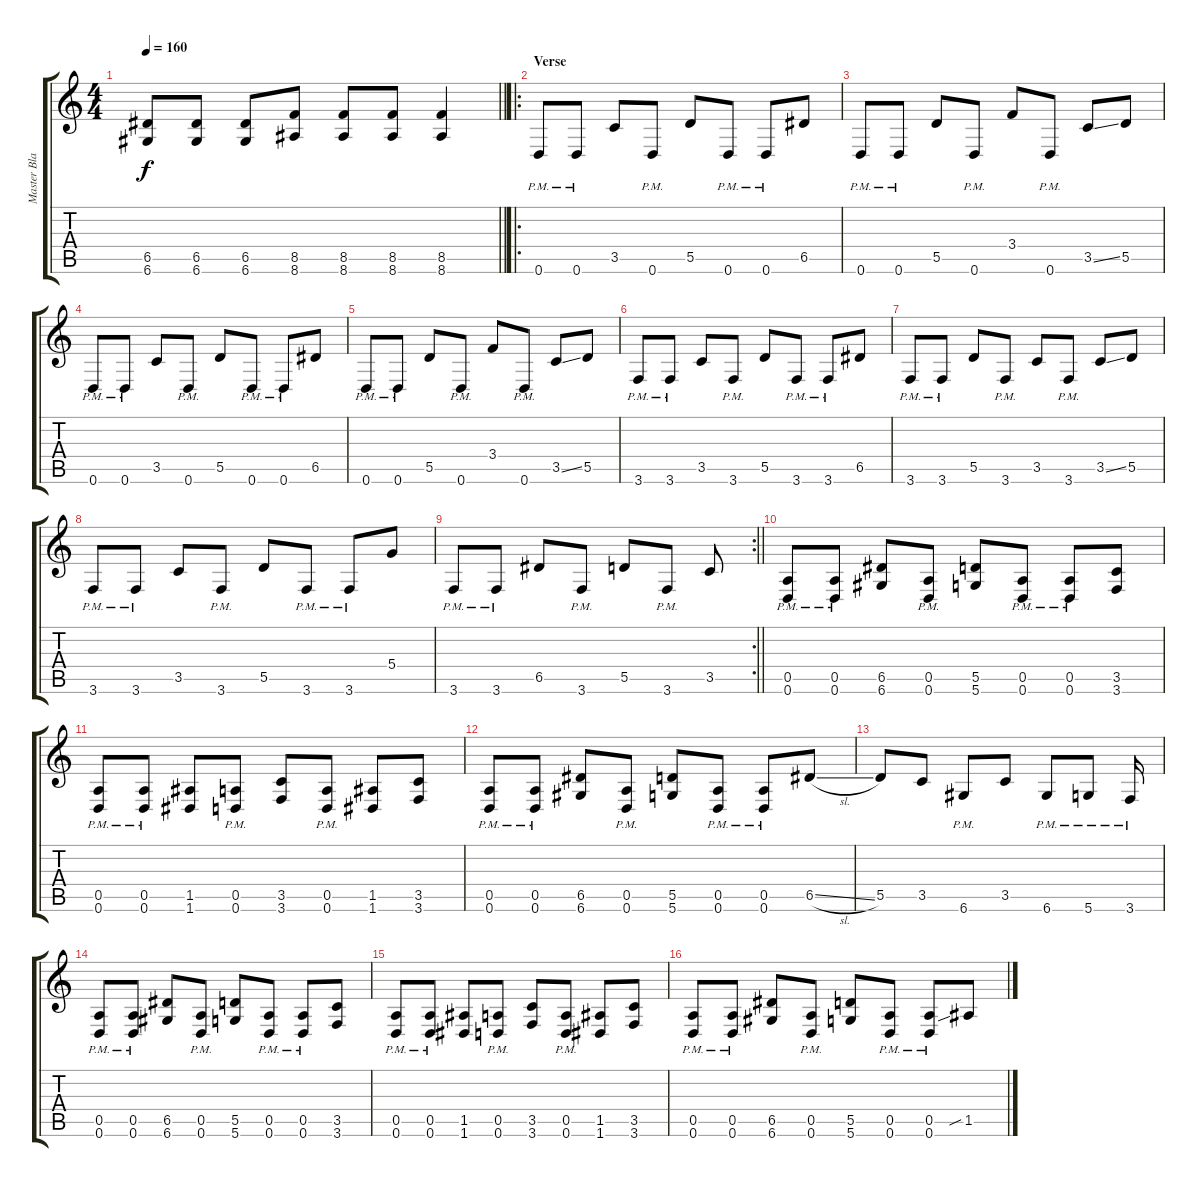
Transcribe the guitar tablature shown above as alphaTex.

\track ("Master Blaster" "Master Bla") {instrument overdrivenguitar}
\staff {score tabs}
\tuning (E4 B3 G3 D3 A2 D2) {hide}
\ts (4 4)
\tempo 160
\clef g2
\barLineRight lightlight
\ks c
(6.5 6.6).8{dy f} (6.5 6.6).8 (6.5 6.6).8 (8.5 8.6).8 (8.5 8.6).8 (8.5 8.6).8 (8.5 8.6).4 |
\ro
\section ("" "Verse")
0.6{pm}.8 0.6{pm}.8 3.5.8 0.6{pm}.8 5.5.8 0.6{pm}.8 0.6{pm}.8 6.5.8 |
0.6{pm}.8 0.6{pm}.8 5.5.8 0.6{pm}.8 3.4.8 0.6{pm}.8 3.5{ss}.8 5.5.8 |
0.6{pm}.8 0.6{pm}.8 3.5.8 0.6{pm}.8 5.5.8 0.6{pm}.8 0.6{pm}.8 6.5.8 |
0.6{pm}.8 0.6{pm}.8 5.5.8 0.6{pm}.8 3.4.8 0.6{pm}.8 3.5{ss}.8 5.5.8 |
3.6{pm}.8 3.6{pm}.8 3.5.8 3.6{pm}.8 5.5.8 3.6{pm}.8 3.6{pm}.8 6.5.8 |
3.6{pm}.8 3.6{pm}.8 5.5.8 3.6{pm}.8 3.5.8 3.6{pm}.8 3.5{ss}.8 5.5.8 |
3.6{pm}.8 3.6{pm}.8 3.5.8 3.6{pm}.8 5.5.8 3.6{pm}.8 3.6{pm}.8 5.4.8 |
\rc 2
\barLineRight lightlight
3.6{pm}.8 3.6{pm}.8 6.5.8 3.6{pm}.8 5.5.8 3.6{pm}.8 3.5.8 |
(0.5{pm} 0.6{pm}).8 (0.5{pm} 0.6{pm}).8 (6.5 6.6).8 (0.5{pm} 0.6{pm}).8 (5.5 5.6).8 (0.5{pm} 0.6{pm}).8 (0.5{pm} 0.6{pm}).8 (3.5 3.6).8 |
(0.5{pm} 0.6{pm}).8 (0.5{pm} 0.6{pm}).8 (1.5 1.6).8 (0.5{pm} 0.6{pm}).8 (3.5 3.6).8 (0.5{pm} 0.6{pm}).8 (1.5 1.6).8 (3.5 3.6).8 |
(0.5{pm} 0.6{pm}).8 (0.5{pm} 0.6{pm}).8 (6.5 6.6).8 (0.5{pm} 0.6{pm}).8 (5.5 5.6).8 (0.5{pm} 0.6{pm}).8 (0.5{pm} 0.6{pm}).8 6.5{sl}.8 |
5.5.8 3.5.8 6.6{pm}.8 3.5.8 6.6{pm}.8 5.6{pm}.8 3.6{pm}.16 |
(0.5 0.6{pm}).8 (0.5 0.6{pm}).8 (6.5 6.6).8 (0.5{pm} 0.6{pm}).8 (5.5 5.6).8 (0.5{pm} 0.6{pm}).8 (0.5{pm} 0.6{pm}).8 (3.5 3.6).8 |
(0.5{pm} 0.6{pm}).8 (0.5{pm} 0.6{pm}).8 (1.5 1.6).8 (0.5{pm} 0.6{pm}).8 (3.5 3.6).8 (0.5{pm} 0.6{pm}).8 (1.5 1.6).8 (3.5 3.6).8 |
(0.5{pm} 0.6{pm}).8 (0.5{pm} 0.6{pm}).8 (6.5 6.6).8 (0.5{pm} 0.6{pm}).8 (5.5 5.6).8 (0.5{pm} 0.6{pm}).8 (0.5{pm} 0.6{pm}).8 1.5{sib sl}.8
